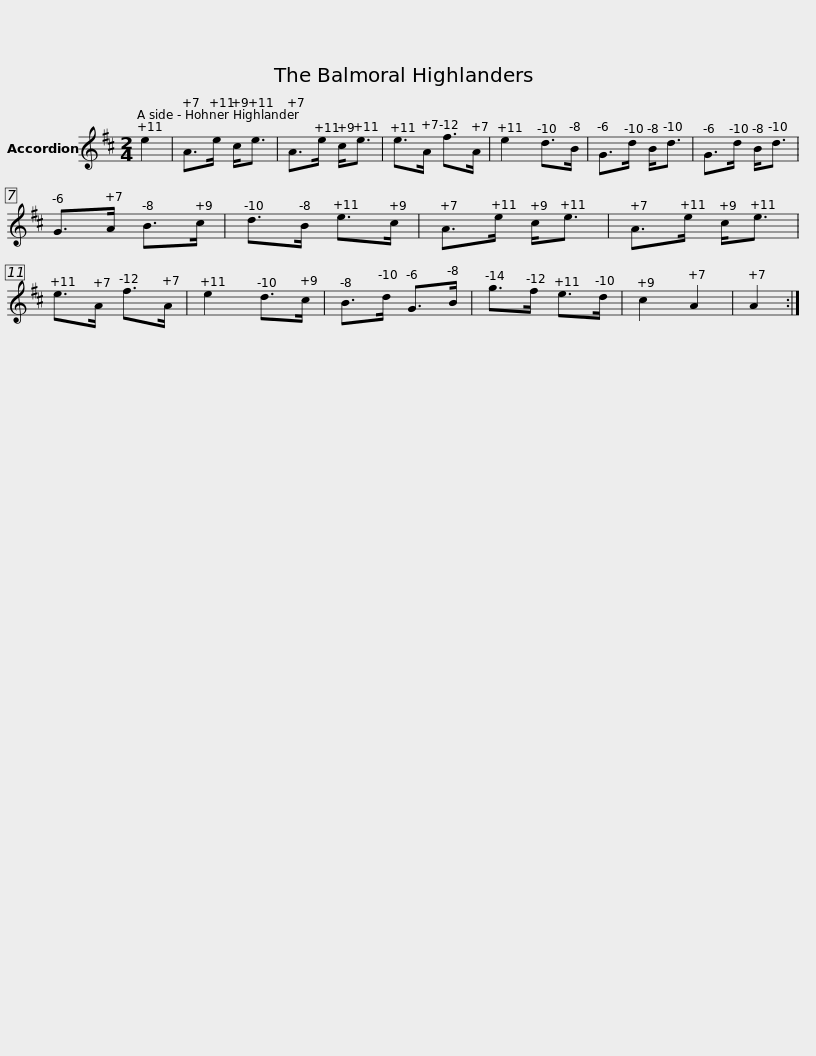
X:1
L:1/8
M:2/4
I:linebreak $
K:D
V:1 treble
V:1
 e2 | A>e c<e | A>e c<e | e>A f>A | e2 d>B | %5
 G>d B<d |$ G>d B<d | G>A B>c | d>B e>c | A>e c<e | %10
 A>e c<e |$ e>A f>A | e2 d>c | B>d G>B | g>f e>d | %15
 c2 A2 | A2 :| %17
